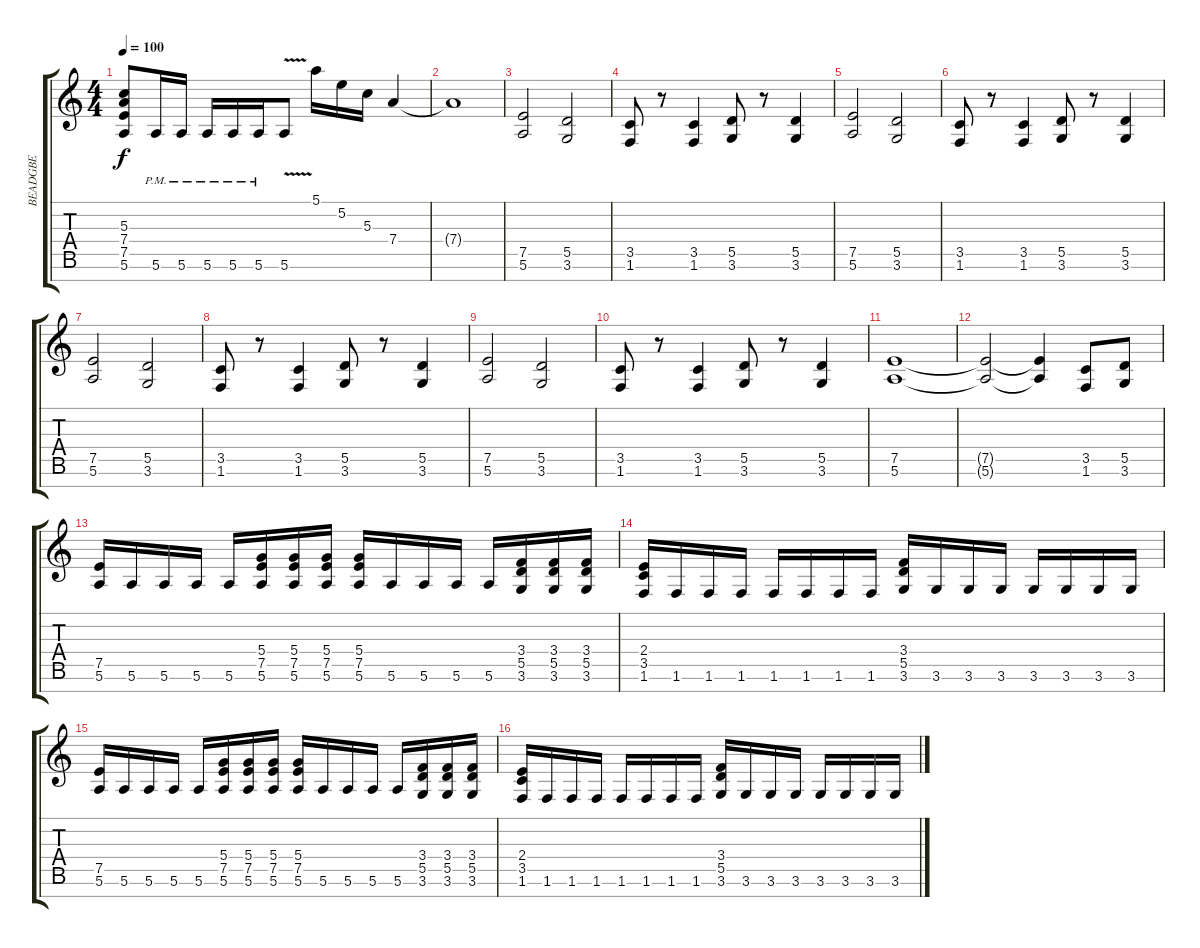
\track ("BEADGBE" "BEADGBE") {instrument distortionguitar}
\staff {score tabs}
\tuning (E4 B3 G3 D3 A2 E2 B1) {hide}
\ts (4 4)
\tempo 100
\clef g2
\ks c
(5.3 7.4 7.5 5.6).8{dy f} 5.6{pm}.16 5.6{pm}.16 5.6{pm}.16 5.6{pm}.16 5.6{pm}.16 5.6{v}.8 5.1.16 5.2.16 5.3.16 7.4.4 |
7.4{t}.1 |
(7.5 5.6).2{volume 13 balance 3 instrument distortionguitar} (5.5 3.6).2 |
(3.5 1.6).8 r.8 (3.5 1.6).4 (5.5 3.6).8 r.8 (5.5 3.6).4 |
(7.5 5.6).2 (5.5 3.6).2 |
(3.5 1.6).8 r.8 (3.5 1.6).4 (5.5 3.6).8 r.8 (5.5 3.6).4 |
(7.5 5.6).2 (5.5 3.6).2 |
(3.5 1.6).8 r.8 (3.5 1.6).4 (5.5 3.6).8 r.8 (5.5 3.6).4 |
(7.5 5.6).2 (5.5 3.6).2 |
(3.5 1.6).8 r.8 (3.5 1.6).4 (5.5 3.6).8 r.8 (5.5 3.6).4 |
(7.5 5.6).1 |
(7.5{t} 5.6{t}).2 (7.5{t} 5.6{t}).4 (3.5 1.6).8 (5.5 3.6).8 |
(7.5 5.6).16 5.6.16 5.6.16 5.6.16 5.6.16 (5.4 7.5 5.6).16 (5.4 7.5 5.6).16 (5.4 7.5 5.6).16 (5.4 7.5 5.6).16 5.6.16 5.6.16 5.6.16 5.6.16 (3.4 5.5 3.6).16 (3.4 5.5 3.6).16 (3.4 5.5 3.6).16 |
(2.4 3.5 1.6).16 1.6.16 1.6.16 1.6.16 1.6.16 1.6.16 1.6.16 1.6.16 (3.4 5.5 3.6).16 3.6.16 3.6.16 3.6.16 3.6.16 3.6.16 3.6.16 3.6.16 |
(7.5 5.6).16 5.6.16 5.6.16 5.6.16 5.6.16 (5.4 7.5 5.6).16 (5.4 7.5 5.6).16 (5.4 7.5 5.6).16 (5.4 7.5 5.6).16 5.6.16 5.6.16 5.6.16 5.6.16 (3.4 5.5 3.6).16 (3.4 5.5 3.6).16 (3.4 5.5 3.6).16 |
(2.4 3.5 1.6).16 1.6.16 1.6.16 1.6.16 1.6.16 1.6.16 1.6.16 1.6.16 (3.4 5.5 3.6).16 3.6.16 3.6.16 3.6.16 3.6.16 3.6.16 3.6.16 3.6.16
